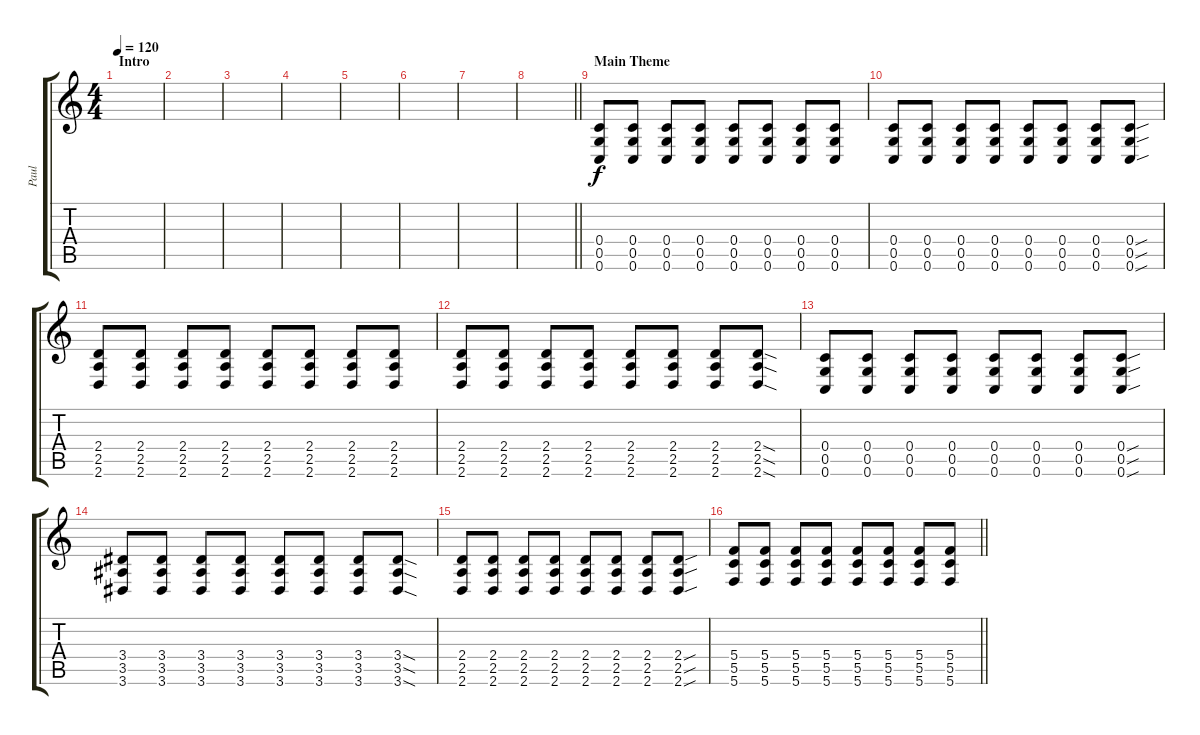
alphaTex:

\track ("Paul" "Paul") {instrument overdrivenguitar}
\staff {score tabs}
\tuning (D4 A3 F3 C3 G2 C2) {hide}
\ts (4 4)
\section ("" "Intro")
\tempo 120
\clef g2
\ks c
|
|
|
|
|
|
|
\barLineRight lightlight
|
\section ("" "Main Theme")
(0.4 0.5 0.6).8 (0.4 0.5 0.6).8 (0.4 0.5 0.6).8 (0.4 0.5 0.6).8 (0.4 0.5 0.6).8 (0.4 0.5 0.6).8 (0.4 0.5 0.6).8 (0.4 0.5 0.6).8 |
(0.4 0.5 0.6).8 (0.4 0.5 0.6).8 (0.4 0.5 0.6).8 (0.4 0.5 0.6).8 (0.4 0.5 0.6).8 (0.4 0.5 0.6).8 (0.4 0.5 0.6).8 (0.4{sou} 0.5{sou} 0.6{sou}).8 |
(2.4 2.5 2.6).8 (2.4 2.5 2.6).8 (2.4 2.5 2.6).8 (2.4 2.5 2.6).8 (2.4 2.5 2.6).8 (2.4 2.5 2.6).8 (2.4 2.5 2.6).8 (2.4 2.5 2.6).8 |
(2.4 2.5 2.6).8 (2.4 2.5 2.6).8 (2.4 2.5 2.6).8 (2.4 2.5 2.6).8 (2.4 2.5 2.6).8 (2.4 2.5 2.6).8 (2.4 2.5 2.6).8 (2.4{sod} 2.5{sod} 2.6{sod}).8 |
(0.4 0.5 0.6).8 (0.4 0.5 0.6).8 (0.4 0.5 0.6).8 (0.4 0.5 0.6).8 (0.4 0.5 0.6).8 (0.4 0.5 0.6).8 (0.4 0.5 0.6).8 (0.4{sou} 0.5{sou} 0.6{sou}).8 |
(3.4 3.5 3.6).8 (3.4 3.5 3.6).8 (3.4 3.5 3.6).8 (3.4 3.5 3.6).8 (3.4 3.5 3.6).8 (3.4 3.5 3.6).8 (3.4 3.5 3.6).8 (3.4{sod} 3.5{sod} 3.6{sod}).8 |
(2.4 2.5 2.6).8 (2.4 2.5 2.6).8 (2.4 2.5 2.6).8 (2.4 2.5 2.6).8 (2.4 2.5 2.6).8 (2.4 2.5 2.6).8 (2.4 2.5 2.6).8 (2.4{sou} 2.5{sou} 2.6{sou}).8 |
\barLineRight lightlight
(5.4 5.5 5.6).8 (5.4 5.5 5.6).8 (5.4 5.5 5.6).8 (5.4 5.5 5.6).8 (5.4 5.5 5.6).8 (5.4 5.5 5.6).8 (5.4 5.5 5.6).8 (5.4 5.5 5.6).8
